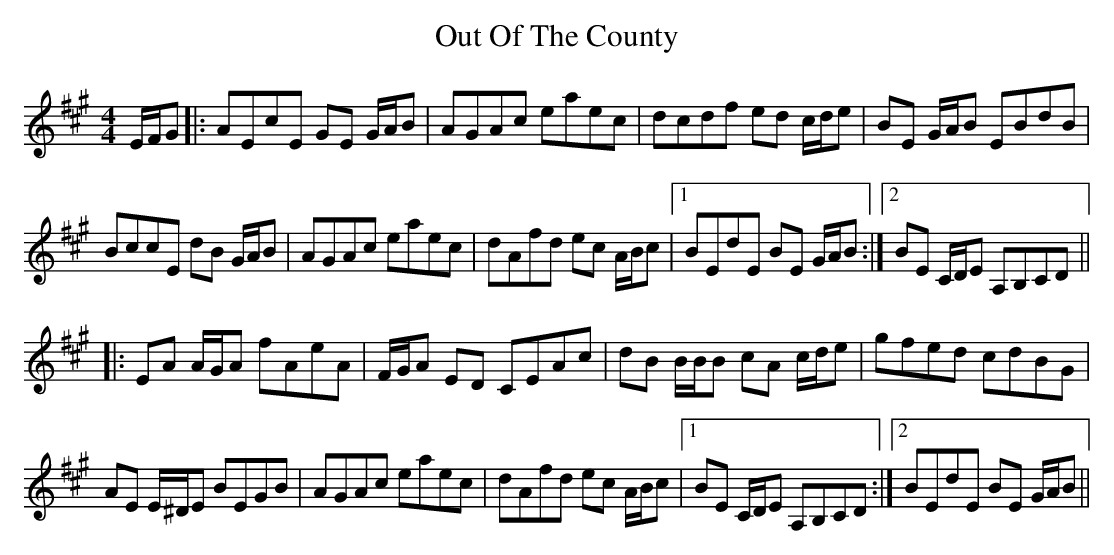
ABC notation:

X:1
T: Out Of The County
M: 4/4
L: 1/8
K: Amaj
E/F/G|:AEcE GE G/A/B|AGAc eaec|dcdf ed c/d/e|BE G/A/B EBdB|
BccE dB G/A/B|AGAc eaec|dAfd ec A/B/c|1 BEdE BE G/A/B:|2 BE C/D/E A,B,CD||
|:EA A/G/A fAeA|F/G/A ED CEAc|dB B/B/B cA c/d/e|gfed cdBG|
AE E/^D/E BEGB|AGAc eaec|dAfd ec A/B/c|1 BE C/D/E A,B,CD:|2 BEdE BE G/A/B||
